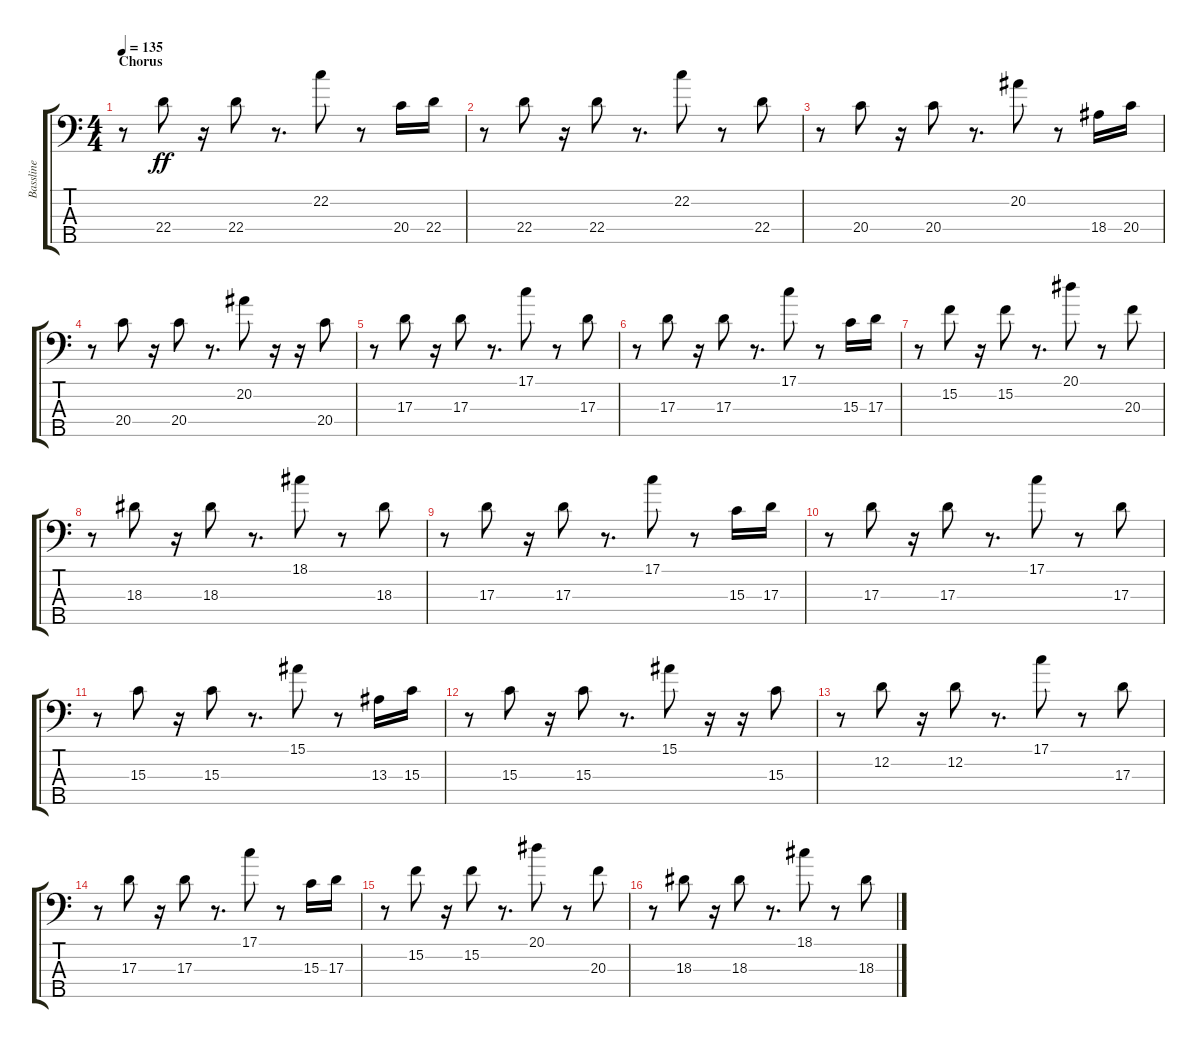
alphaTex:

\track ("Bassline" "Bassline") {instrument electricbassfinger}
\staff {score tabs}
\tuning (G2 D2 A1 E1 B0) {hide}
\ts (4 4)
\section ("" "Chorus")
\tempo 135
\clef f4
\ks c
r.8{dy ff} 22.4.8 r.16 22.4.8 r.8{d} 22.2.8 r.8 20.4.16 22.4.16 |
r.8 22.4.8 r.16 22.4.8 r.8{d} 22.2.8 r.8 22.4.8 |
r.8 20.4.8 r.16 20.4.8 r.8{d} 20.2.8 r.8 18.4.16 20.4.16 |
r.8 20.4.8 r.16 20.4.8 r.8{d} 20.2.8 r.16 r.16 20.4.8 |
r.8 17.3.8 r.16 17.3.8 r.8{d} 17.1.8 r.8 17.3.8 |
r.8 17.3.8 r.16 17.3.8 r.8{d} 17.1.8 r.8 15.3.16 17.3.16 |
r.8 15.2.8 r.16 15.2.8 r.8{d} 20.1.8 r.8 20.3.8 |
r.8 18.3.8 r.16 18.3.8 r.8{d} 18.1.8 r.8 18.3.8 |
r.8 17.3.8 r.16 17.3.8 r.8{d} 17.1.8 r.8 15.3.16 17.3.16 |
r.8 17.3.8 r.16 17.3.8 r.8{d} 17.1.8 r.8 17.3.8 |
r.8 15.3.8 r.16 15.3.8 r.8{d} 15.1.8 r.8 13.3.16 15.3.16 |
r.8 15.3.8 r.16 15.3.8 r.8{d} 15.1.8 r.16 r.16 15.3.8 |
r.8 12.2.8 r.16 12.2.8 r.8{d} 17.1.8 r.8 17.3.8 |
r.8 17.3.8 r.16 17.3.8 r.8{d} 17.1.8 r.8 15.3.16 17.3.16 |
r.8 15.2.8 r.16 15.2.8 r.8{d} 20.1.8 r.8 20.3.8 |
r.8 18.3.8 r.16 18.3.8 r.8{d} 18.1.8 r.8 18.3.8
